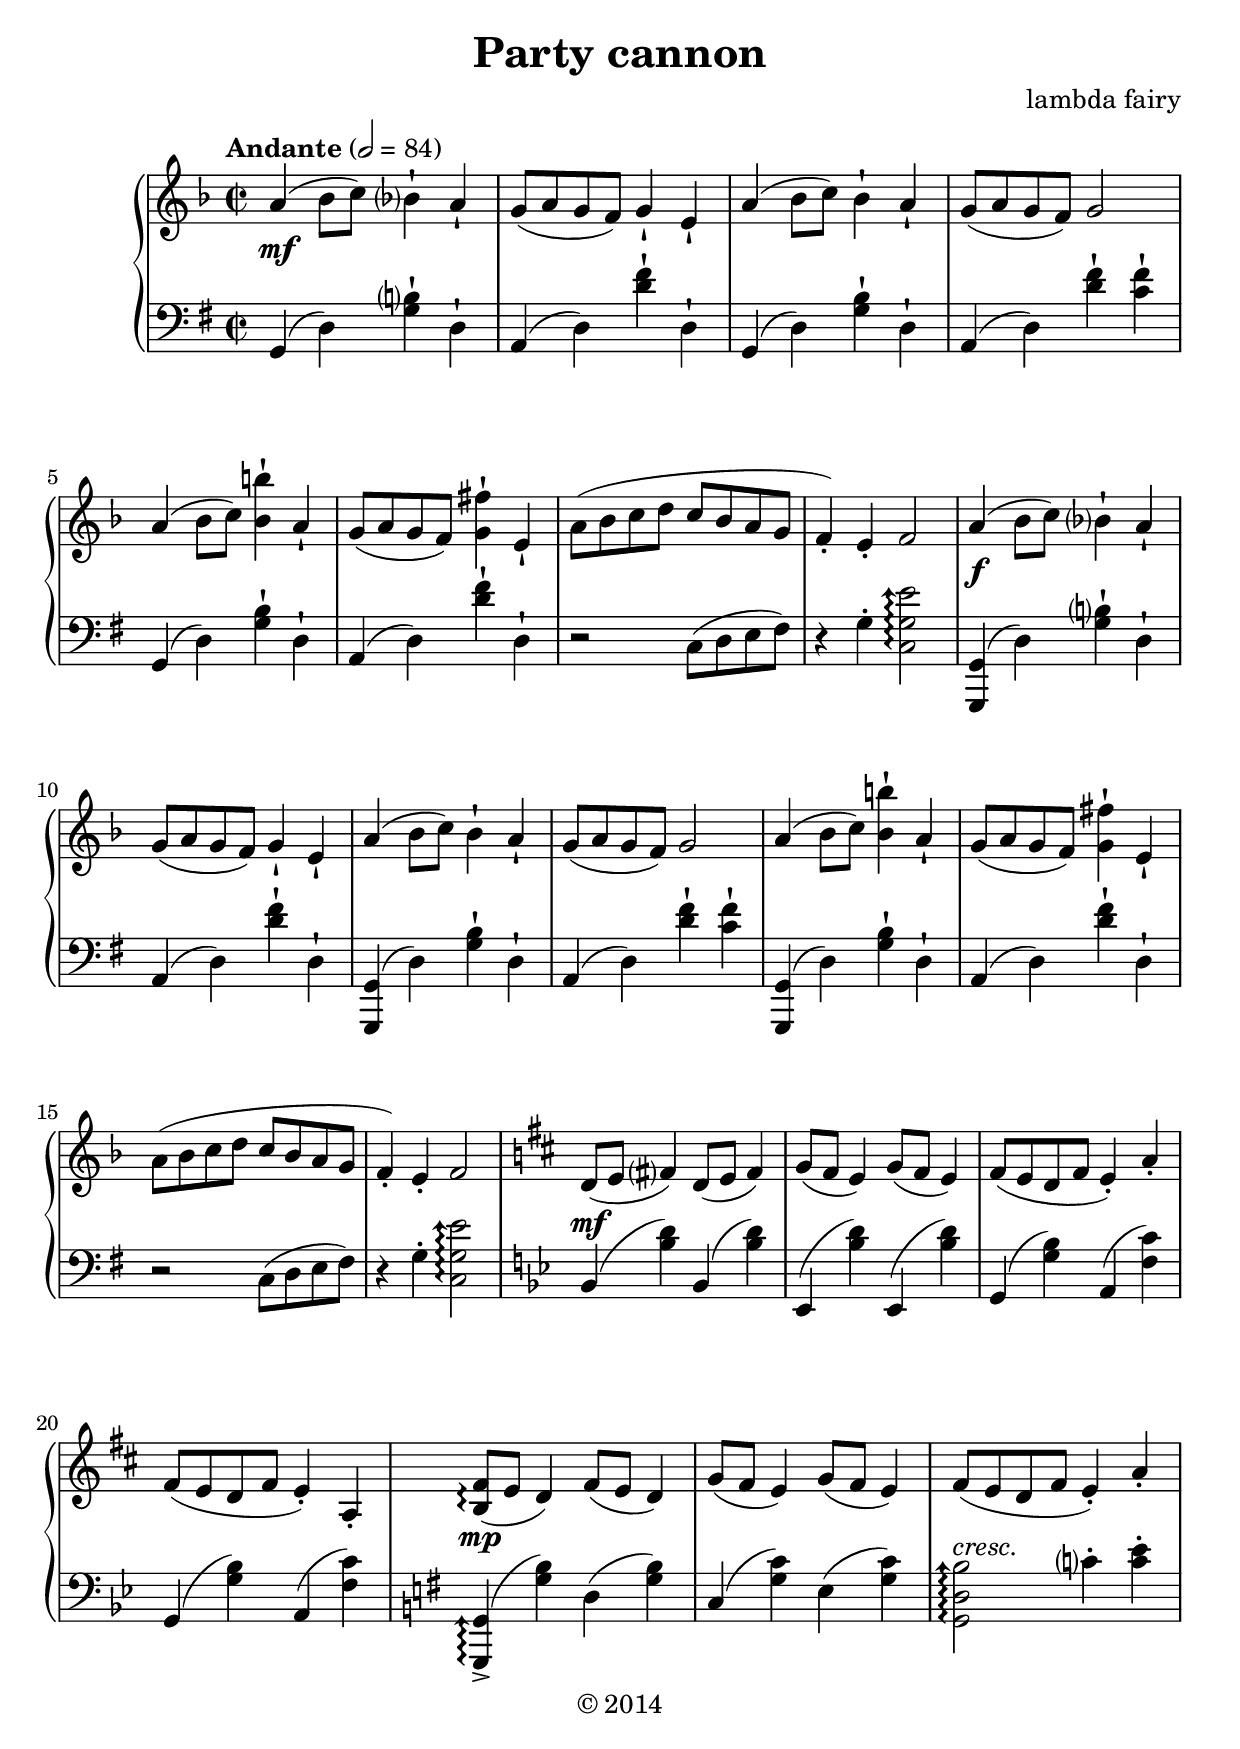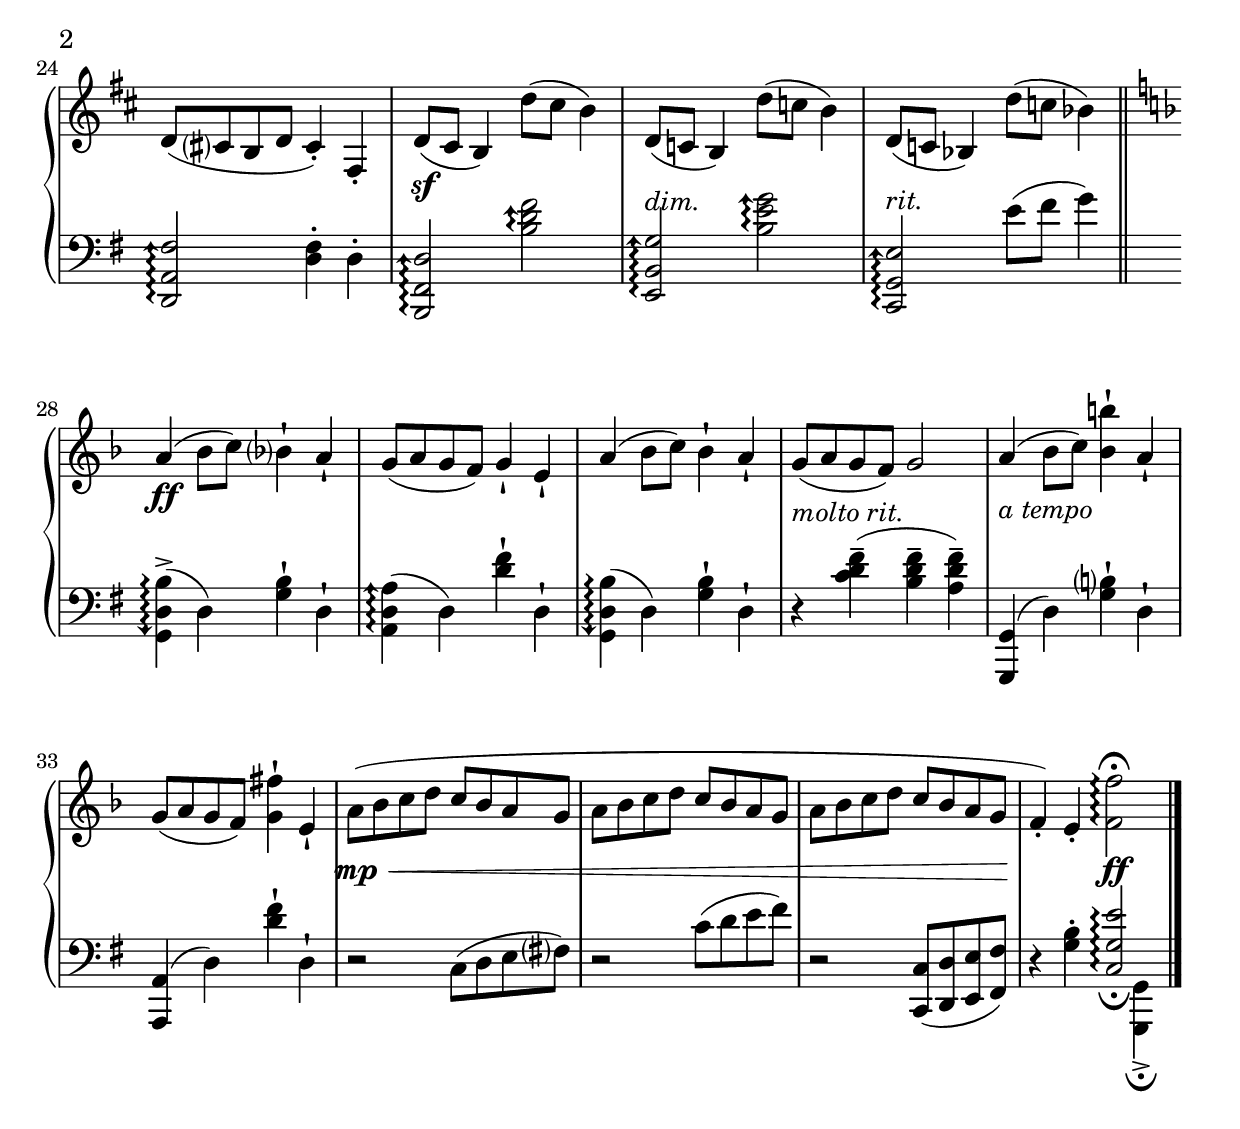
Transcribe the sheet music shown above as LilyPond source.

\version "2.18.2"

\include "articulate.ly"
\include "shared.ily"

#(set-global-staff-size 23)

\header {
    title = "Party cannon"
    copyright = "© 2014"
    }

global = {
    \time 2/2
    \set Staff.midiInstrument = #"acoustic grand"
    }

A = {
    \tempo "Andante" 2 = 84
    \clef treble
    \key f \major

    \relative f' {
        \repeat unfold 2 {
            | a4( bf8 c) bf?4-! a-!
            | g8( a g f) g4-! e-!
            | a4( bf8 c) bf4-! a-!
            | g8( a g f) g2

            | a4( bf8 c) <bf b'>4-! a-!
            | g8( a g f) <g fs'>4-! e-!
            | a8( bf c d c bf a g
            | f4)-. e-. f2
            }
        }

    \key d \major
    \relative d' {
        | d8( e fs?4) d8( e fs4)
        | g8( fs e4) g8( fs e4)
        | fs8( e d fs e4)-. a-.
        | fs8( e d fs e4)-. a,-.

        | <b fs'>8(\arpeggio e d4) fs8( e d4)
        | g8( fs e4) g8( fs e4)
        | fs8( e d fs e4)-. a-.
        | d,8( cs? b d cs4)-. fs,-.

        | d'8( cs b4) d'8( cs b4)
        | d,8( c b4) d'8( c b4)
        | d,8( c bf4) d'8( c bf4)
        }

    \bar "||"

    \key f \major
    \relative f' {
        | a4( bf8 c) bf?4-! a-!
        | g8( a g f) g4-! e-!
        | a4( bf8 c) bf4-! a-!
        | g8( a g f) g2

        %{
        | a4( bf8 c) b'16( bf,? b' bf,) a4-!
        | g8( a g f) fs'16( g, fs' g,) e4-!
        %}
        | a4( bf8 c) <bf b'>4-! a-!
        | g8( a g f) <g fs'>4-! e-!
        | a8( bf c d c bf a g
        | a bf c d c bf a g
        | a bf c d c bf a g
        | f4)-. e-. <f f'>2\arpeggio\fermata
        }

    \bar "|."
    }

dynamics = {
    | s1*8\mf
    | s1*8\f
    | s1*4\mf
    | s1*2\mp
    | s1*2-\markup { \italic "cresc." }
    | s1\sf
    | s1-\markup { \italic "dim." }
    | s1-\markup { \italic "rit." }
    | s1*3\ff
    | s1-\markup { \italic "molto rit." }
    | s1*2-\markup { \italic "a tempo" }
    | s1*3\mp\<
    | s2\! s\ff
    }

B = {
    \clef bass
    \key g \major

    \arpeggioArrowUp

    \relative g, {
        | g4( d') <g b?>-! d-!
        | a4( d) <d' fs>-! d,-!
        | g,4( d') <g b>-! d-!
        | a4( d) <d' fs>-! <c fs>-!

        | g,4( d') <g b>-! d-!
        | a4( d) <d' fs>-! d,-!
        | r2 c8( d e fs)
        | r4 g4-. <c, g' e'>2\arpeggio
        }

    \relative g, {
        | <g, g'>4( d'') <g b?>-! d-!
        | a4( d) <d' fs>-! d,-!
        | <g,, g'>4( d'') <g b>-! d-!
        | a4( d) <d' fs>-! <c fs>-!

        | <g,, g'>4( d'') <g b>-! d-!
        | a4( d) <d' fs>-! d,-!
        | r2 c8( d e fs)
        | r4 g4-. <c, g' e'>2\arpeggio
        }

    \key bf \major
    \relative bf, {
        | bf4( <bf' d>) bf,4( <bf' d>)
        | ef,,4( <bf'' d>) ef,,4( <bf'' d>)
        | g,4( <g' bf>) a,4( <f' c'>)
        | g,4( <g' bf>) a,4( <f' c'>)

        \key g \major
        | <g,, g'>4(->\arpeggio <g'' b>) d4( <g b>)
        | c,4( <g' c>) e4( <g c>)
        \arpeggioArrowUp
        | <g, d' b'>2\arpeggio c'?4-. <c e>-.
        | <d,, a' fs'>2\arpeggio <d' fs>4-. d-.

        | <b, fs' d'>2\arpeggio <b'' d fs>\arpeggio
        | <e,, b' g'>\arpeggio <b'' e g>\arpeggio
        | <c,, g' e'>\arpeggio e''8( fs g4)
        }

    \relative g, {
        \arpeggioArrowDown
        | <g d' b'>4->(\arpeggio d') <g b>-! d-!
        \arpeggioArrowUp
        | <a d a'>4(\arpeggio d) <d' fs>-! d,-!
        \arpeggioArrowDown
        | <g, d' b'>4(\arpeggio d') <g b>-! d-!
        | r4 <c' d fs>--( <b d fs>-- <a d fs>--)

        | <g,, g'>4( d'') <g b?>-! d-!
        | <a, a'>4( d') <d' fs>-! d,-!
        | r2 c8( d e fs?)
        | r2 c'8( d e fs)
        | r2 <c,, c'>8( <d d'> <e e'> <fs fs'>)
        \arpeggioArrowUp
        | r4 <g' b>4-.
        << <c, g' e'>2\arpeggio_\fermata \\ { s4 <g, g'>->\fermata } >>
        }

    }

\score {
    \new PianoStaff <<
        \new Staff = "A" << \global \A >>
        \new Dynamics \dynamics
        \new Staff = "B" << \global \B >>
        >>
    \layout { }
    }

\score {
    \articulate \new PianoStaff <<
        \new Staff = "A" << \global \A >>
        \new Dynamics \dynamics
        \new Staff = "B" << \global \B >>
        >>
    \midi { }
    }
